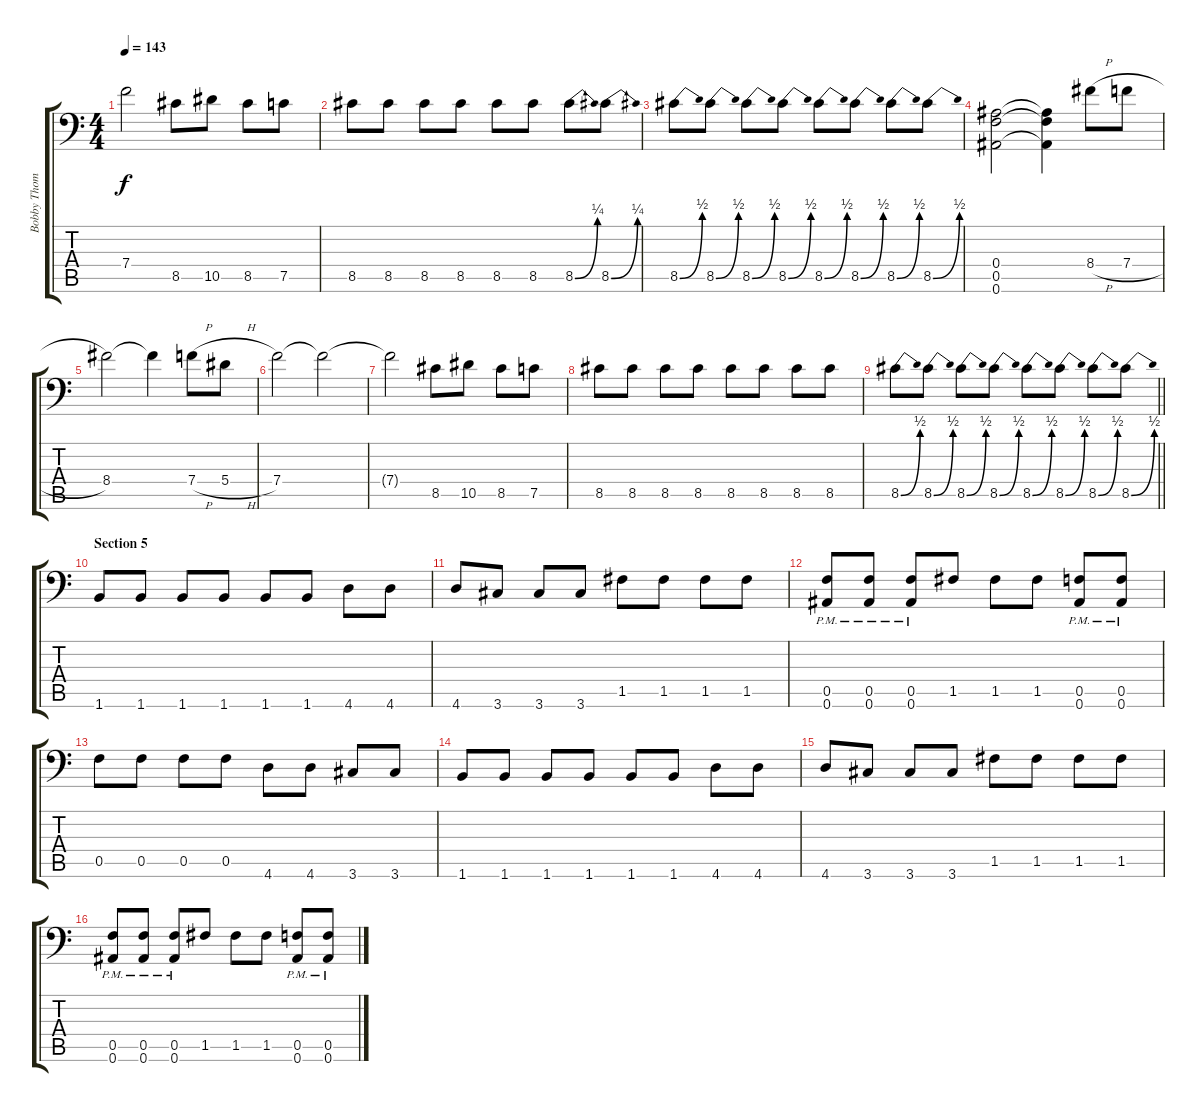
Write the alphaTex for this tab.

\track ("Bobby Thompson" "Bobby Thom") {instrument overdrivenguitar}
\staff {score tabs}
\tuning (C4 G3 Eb3 Bb2 F2 Bb1) {hide}
\ts (4 4)
\tempo 143
\clef f4
\ks c
7.4{t}.2{dy f} 8.5.8 10.5.8 8.5.8 7.5.8 |
8.5.8 8.5.8 8.5.8 8.5.8 8.5.8 8.5.8 8.5{be (bend 0 0 60 1)}.8 8.5{be (bend 0 0 60 1)}.8 |
8.5{be (bend 0 0 60 2)}.8 8.5{be (bend 0 0 60 2)}.8 8.5{be (bend 0 0 60 2)}.8 8.5{be (bend 0 0 60 2)}.8 8.5{be (bend 0 0 60 2)}.8 8.5{be (bend 0 0 60 2)}.8 8.5{be (bend 0 0 60 2)}.8 8.5{be (bend 0 0 60 2)}.8 |
(0.4 0.5 0.6).2 (0.4{t} 0.5{t} 0.6{t}).4 8.4{h}.8 7.4{h}.8 |
8.4.2 8.4{t}.4 7.4{h}.8 5.4{h}.8 |
7.4.2 7.4{t}.2 |
7.4{t}.2 8.5.8 10.5.8 8.5.8 7.5.8 |
8.5.8 8.5.8 8.5.8 8.5.8 8.5.8 8.5.8 8.5.8 8.5.8 |
\barLineRight lightlight
8.5{be (bend 0 0 60 2)}.8 8.5{be (bend 0 0 60 2)}.8 8.5{be (bend 0 0 60 2)}.8 8.5{be (bend 0 0 60 2)}.8 8.5{be (bend 0 0 60 2)}.8 8.5{be (bend 0 0 60 2)}.8 8.5{be (bend 0 0 60 2)}.8 8.5{be (bend 0 0 60 2)}.8 |
\section ("" "Section 5")
1.6.8 1.6.8 1.6.8 1.6.8 1.6.8 1.6.8 4.6.8 4.6.8 |
4.6.8 3.6.8 3.6.8 3.6.8 1.5.8 1.5.8 1.5.8 1.5.8 |
(0.5{pm} 0.6{pm}).8 (0.5{pm} 0.6{pm}).8 (0.5{pm} 0.6{pm}).8 1.5.8 1.5.8 1.5.8 (0.5{pm} 0.6{pm}).8 (0.5{pm} 0.6{pm}).8 |
0.5.8 0.5.8 0.5.8 0.5.8 4.6.8 4.6.8 3.6.8 3.6.8 |
1.6.8 1.6.8 1.6.8 1.6.8 1.6.8 1.6.8 4.6.8 4.6.8 |
4.6.8 3.6.8 3.6.8 3.6.8 1.5.8 1.5.8 1.5.8 1.5.8 |
(0.5{pm} 0.6{pm}).8 (0.5{pm} 0.6{pm}).8 (0.5{pm} 0.6{pm}).8 1.5.8 1.5.8 1.5.8 (0.5{pm} 0.6{pm}).8 (0.5{pm} 0.6{pm}).8
